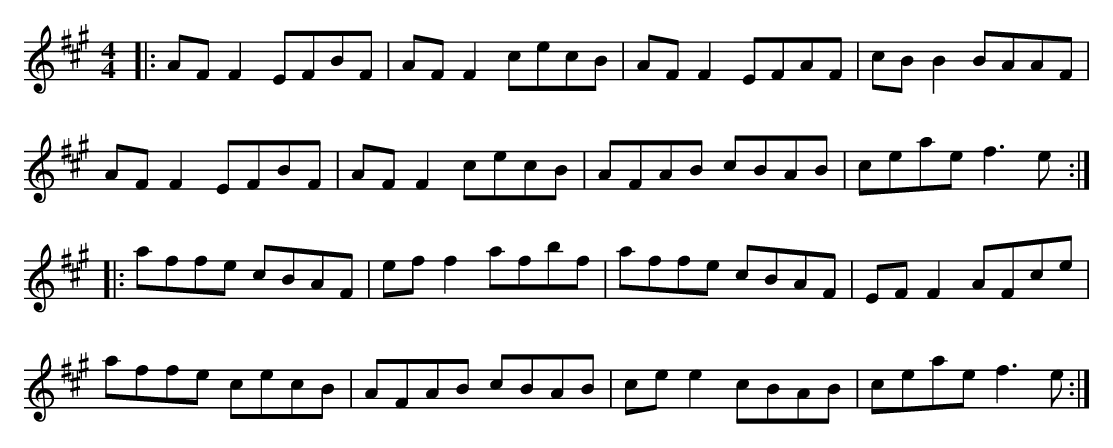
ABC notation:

X:1
M:4/4
K:A
|:AF F2 EFBF|AF F2 cecB|AF F2 EFAF|cB B2 BAAF|
AF F2 EFBF|AF F2 cecB|AFAB cBAB|ceae f3 e:|
|:affe cBAF|ef f2 afbf|affe cBAF|EF F2 AFce|
affe cecB|AFAB cBAB|ce e2 cBAB|ceae f3 e:|
